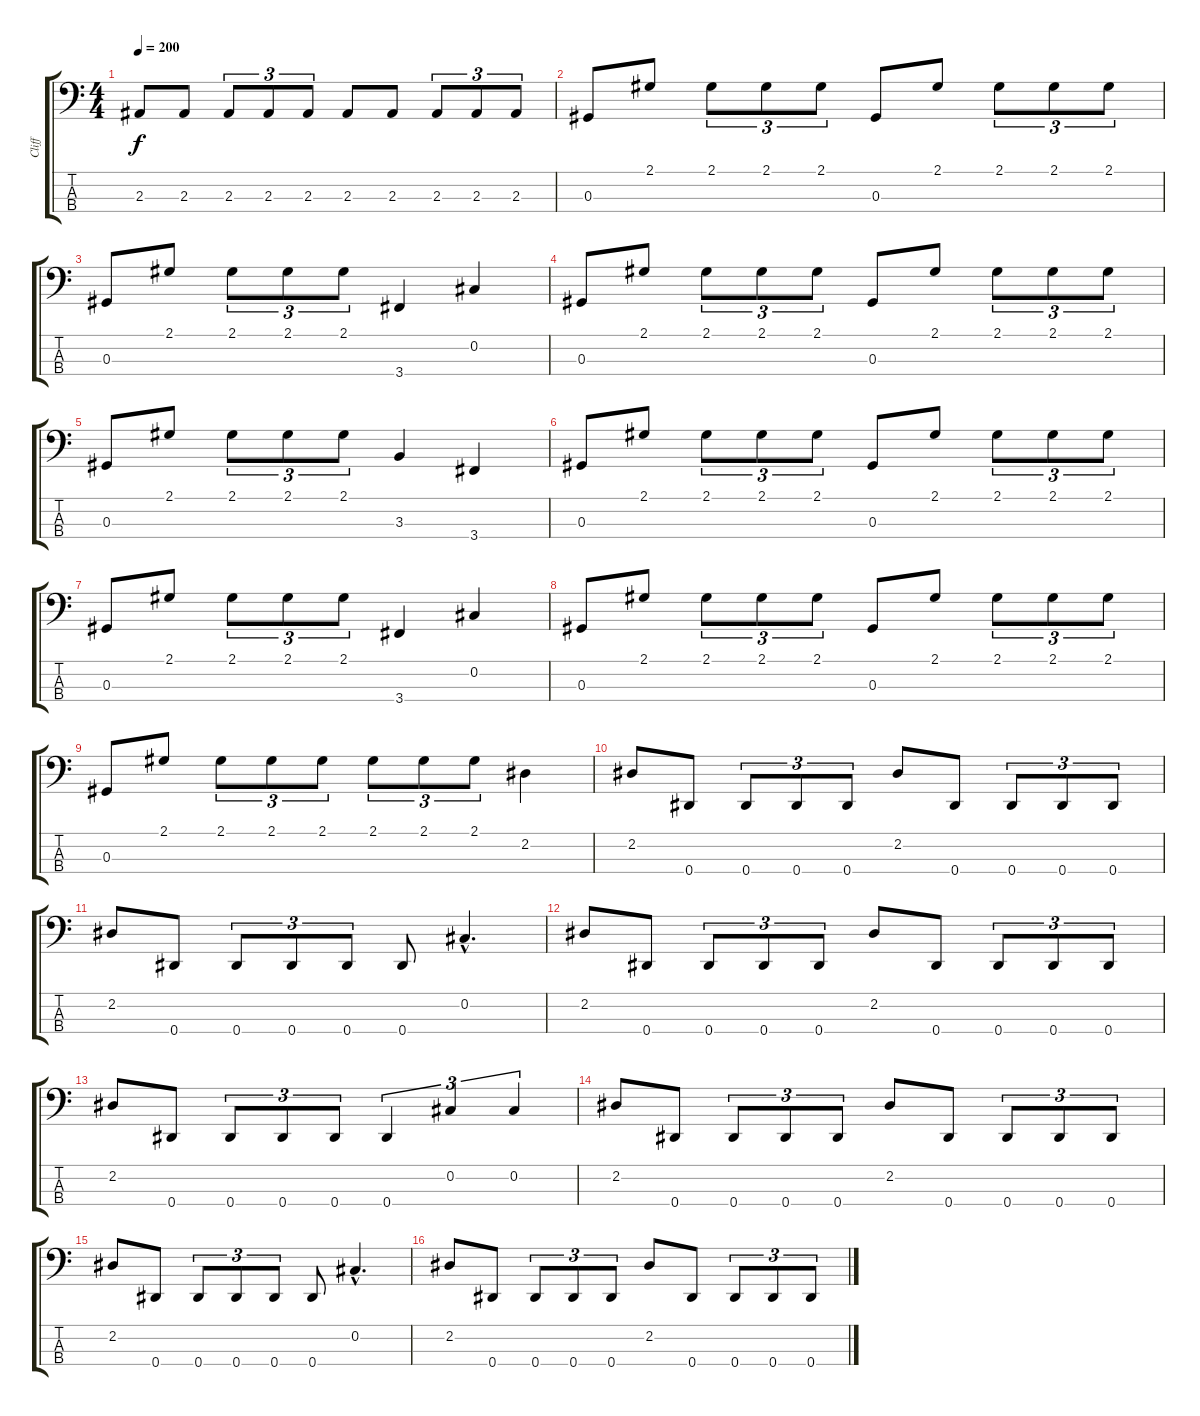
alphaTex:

\track ("Cliff" "Cliff") {instrument electricbasspick}
\staff {score tabs}
\tuning (Gb2 Db2 Ab1 Eb1) {hide}
\ts (4 4)
\tempo 200
\clef f4
\ks c
2.3.8{dy f} 2.3.8 2.3.8{tu (3 2)} 2.3.8{tu (3 2)} 2.3.8{tu (3 2)} 2.3.8 2.3.8 2.3.8{tu (3 2)} 2.3.8{tu (3 2)} 2.3.8{tu (3 2)} |
0.3.8 2.1.8 2.1.8{tu (3 2)} 2.1.8{tu (3 2)} 2.1.8{tu (3 2)} 0.3.8 2.1.8 2.1.8{tu (3 2)} 2.1.8{tu (3 2)} 2.1.8{tu (3 2)} |
0.3.8 2.1.8 2.1.8{tu (3 2)} 2.1.8{tu (3 2)} 2.1.8{tu (3 2)} 3.4.4 0.2.4 |
0.3.8 2.1.8 2.1.8{tu (3 2)} 2.1.8{tu (3 2)} 2.1.8{tu (3 2)} 0.3.8 2.1.8 2.1.8{tu (3 2)} 2.1.8{tu (3 2)} 2.1.8{tu (3 2)} |
0.3.8 2.1.8 2.1.8{tu (3 2)} 2.1.8{tu (3 2)} 2.1.8{tu (3 2)} 3.3.4 3.4.4 |
0.3.8 2.1.8 2.1.8{tu (3 2)} 2.1.8{tu (3 2)} 2.1.8{tu (3 2)} 0.3.8 2.1.8 2.1.8{tu (3 2)} 2.1.8{tu (3 2)} 2.1.8{tu (3 2)} |
0.3.8 2.1.8 2.1.8{tu (3 2)} 2.1.8{tu (3 2)} 2.1.8{tu (3 2)} 3.4.4 0.2.4 |
0.3.8 2.1.8 2.1.8{tu (3 2)} 2.1.8{tu (3 2)} 2.1.8{tu (3 2)} 0.3.8 2.1.8 2.1.8{tu (3 2)} 2.1.8{tu (3 2)} 2.1.8{tu (3 2)} |
0.3.8 2.1.8 2.1.8{tu (3 2)} 2.1.8{tu (3 2)} 2.1.8{tu (3 2)} 2.1.8{tu (3 2)} 2.1.8{tu (3 2)} 2.1.8{tu (3 2)} 2.2.4 |
2.2.8 0.4.8 0.4.8{tu (3 2)} 0.4.8{tu (3 2)} 0.4.8{tu (3 2)} 2.2.8 0.4.8 0.4.8{tu (3 2)} 0.4.8{tu (3 2)} 0.4.8{tu (3 2)} |
2.2.8 0.4.8 0.4.8{tu (3 2)} 0.4.8{tu (3 2)} 0.4.8{tu (3 2)} 0.4.8 0.2{hac}.4{d} |
2.2.8 0.4.8 0.4.8{tu (3 2)} 0.4.8{tu (3 2)} 0.4.8{tu (3 2)} 2.2.8 0.4.8 0.4.8{tu (3 2)} 0.4.8{tu (3 2)} 0.4.8{tu (3 2)} |
2.2.8 0.4.8 0.4.8{tu (3 2)} 0.4.8{tu (3 2)} 0.4.8{tu (3 2)} 0.4.4{tu (3 2)} 0.2.4{tu (3 2)} 0.2.4{tu (3 2)} |
2.2.8 0.4.8 0.4.8{tu (3 2)} 0.4.8{tu (3 2)} 0.4.8{tu (3 2)} 2.2.8 0.4.8 0.4.8{tu (3 2)} 0.4.8{tu (3 2)} 0.4.8{tu (3 2)} |
2.2.8 0.4.8 0.4.8{tu (3 2)} 0.4.8{tu (3 2)} 0.4.8{tu (3 2)} 0.4.8 0.2{hac}.4{d} |
2.2.8 0.4.8 0.4.8{tu (3 2)} 0.4.8{tu (3 2)} 0.4.8{tu (3 2)} 2.2.8 0.4.8 0.4.8{tu (3 2)} 0.4.8{tu (3 2)} 0.4.8{tu (3 2)}
